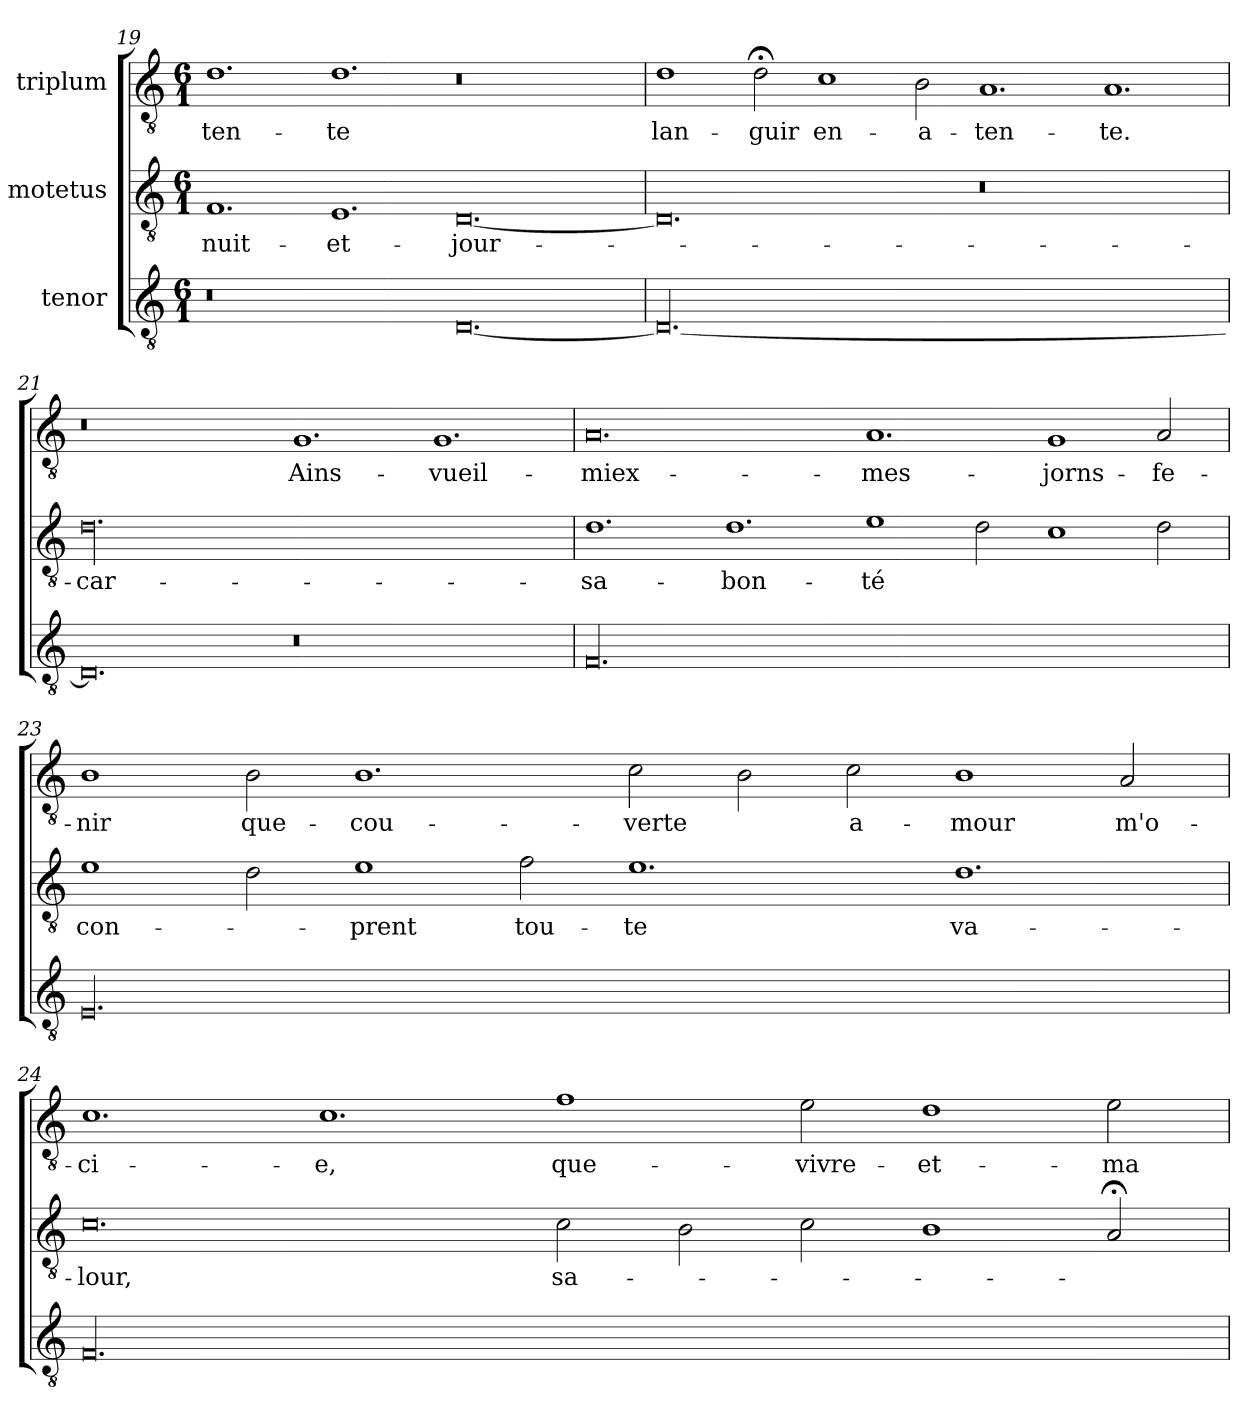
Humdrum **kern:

**kern	**kern	**text	**kern	**text
*part3	*part2	*part2	*part1	*part1
*staff3	*staff2	*staff2	*staff1	*staff1
*I"tenor	*I"motetus	*	*I"triplum	*
!!LO:LB:g=z
*clefGv2	*clefGv2	*	*clefGv2	*
*k[]	*k[]	*	*k[]	*
*C:	*C:	*	*C:	*
*M6/1	*M6/1	*	*M6/1	*
=19	=19	=19	=19	=19
0.r	1.F/	nuit-	1.d\	-ten-
.	1.E/	et-	1.d\	-te
[0.D/	[0.D/	jour-	0.r	.
=20	=20	=20	=20	=20
00.D/_	0.D/]	.	1d\	lan-
.	.	.	2d;<\	-guir
.	.	.	1c\	en-
.	.	.	2B\	a-
.	0.r	.	1.A/	-ten-
.	.	.	1.A/	-te.
=21	=21	=21	=21	=21
0.D/]	00.d\	car-	0.r	.
0.r	.	.	1.G/	Ains-
.	.	.	1.G/	vueil-
=22	=22	=22	=22	=22
00.F/	1.d\	sa-	0.A/	miex-
.	1.d\	bon-	.	.
.	1e\	-té	1.A/	mes-
.	2d\	.	.	.
.	1c\	.	1G/	jorns-
.	2d\	.	2A/	fe-
!!LO:PB:g=z
=23	=23	=23	=23	=23
00.E/	1e\	con-	1B\	-nir
.	2d\	.	2B\	que-
.	1e\	-prent	1.B\	cou-
.	2f\	tou-	.	.
.	1.e\	-te	2c\	-verte
.	.	.	2B\	.
.	.	.	2c\	a-
.	1.d\	va-	1B\	-mour
.	.	.	2A/	m'o-
=24	=24	=24	=24	=24
00.F/	0.c\	-lour,	1.c\	-ci-
.	.	.	1.c\	-e,
.	2c\	sa-	1f\	que-
.	2B\	.	.	.
.	2c\	.	2e\	vivre-
.	1B\	.	1d\	et-
.	2A;</	.	2e\	ma-
=	=	=	=	=
*-	*-	*-	*-	*-
